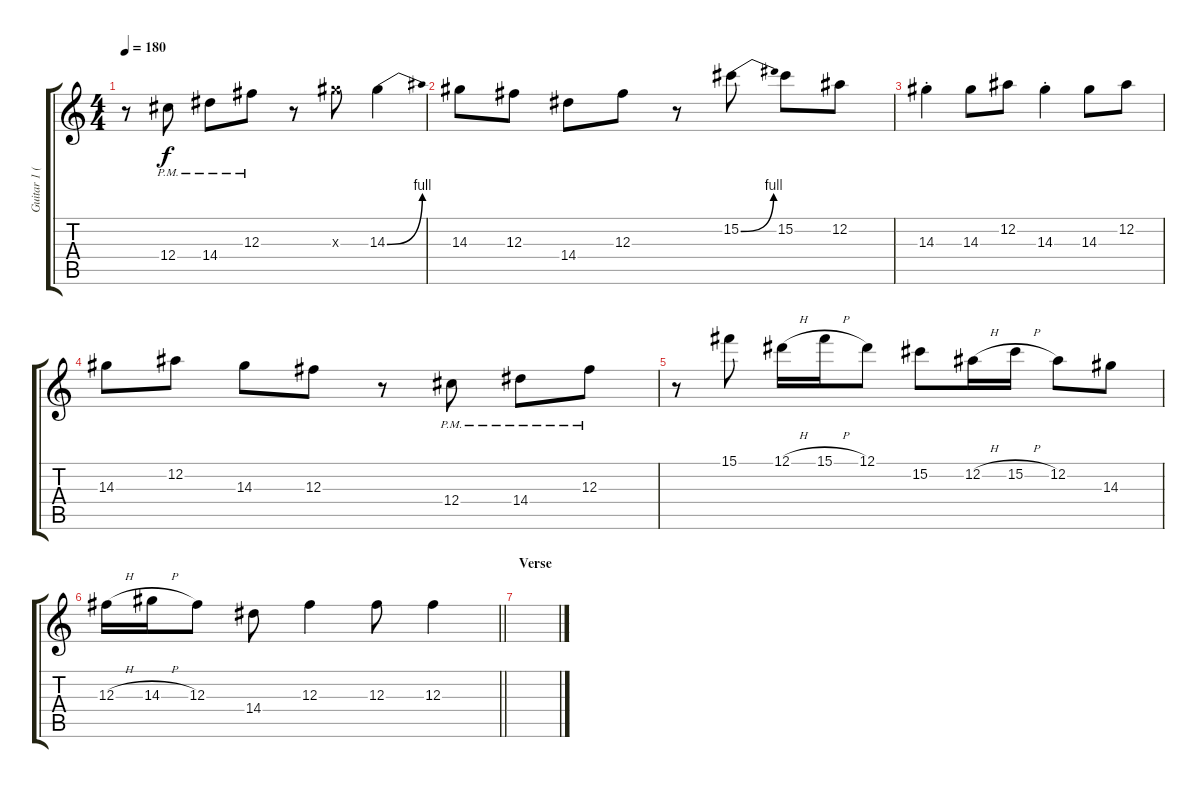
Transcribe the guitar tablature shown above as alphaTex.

\track ("Guitar 1 (L)" "Guitar 1 (") {instrument overdrivenguitar}
\staff {score tabs}
\tuning (Eb4 Bb3 Gb3 Db3 Ab2 Eb2) {hide}
\ts (4 4)
\tempo 180
\clef g2
\ks c
r.8{dy f} 12.4{pm}.8 14.4{pm}.8 12.3{pm}.8 r.8 14.3{x}.8 14.3{be (bend 0 0 60 4)}.4 |
14.3.8 12.3.8 14.4.8 12.3.8 r.8 15.2{be (bend 0 0 60 4)}.8 15.2.8 12.2.8 |
14.3{st}.4 14.3.8 12.2.8 14.3{st}.4 14.3.8 12.2.8 |
14.3.8 12.2.8 14.3.8 12.3.8 r.8 12.4{pm}.8 14.4{pm}.8 12.3{pm}.8 |
r.8 15.1.8 12.1{h}.16 15.1{h}.16 12.1.8 15.2.8 12.2{h}.16 15.2{h}.16 12.2.8 14.3.8 |
\barLineRight lightlight
12.3{h}.16 14.3{h}.16 12.3.8 14.4.8 12.3.4 12.3.8 12.3.4 |
\section ("" "Verse")
